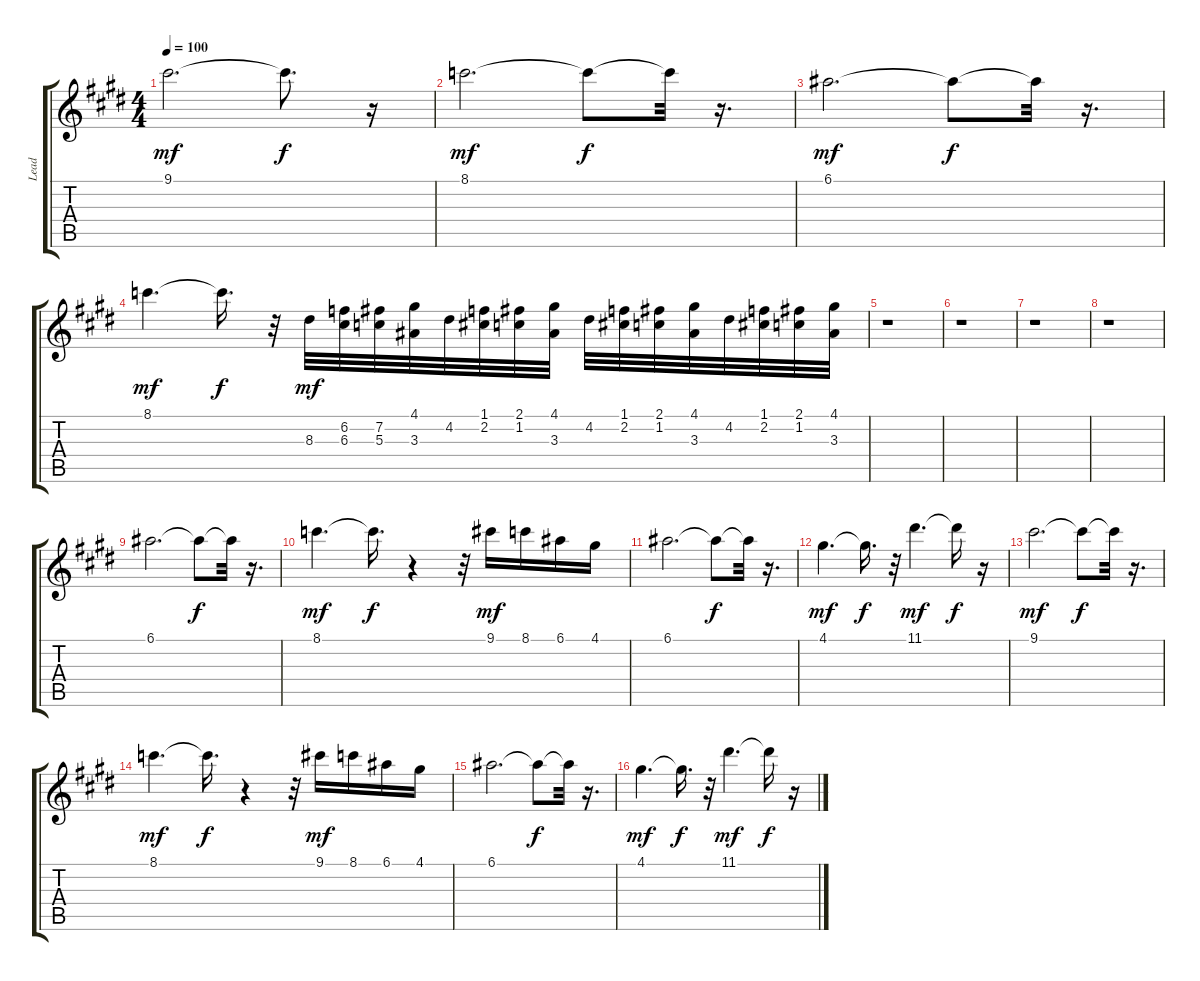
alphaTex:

\track ("Lead" "Lead") {instrument electricguitarjazz}
\staff {score tabs}
\tuning (E4 B3 G3 D3 A2 E2) {hide}
\ts (4 4)
\tempo 100
\clef g2
\ks e
9.1.2{d dy mf} 9.1{t}.8{d dy f} r.16 |
8.1.2{d dy mf} 8.1{t}.8{dy f} 8.1{t}.32 r.16{d} |
6.1.2{d dy mf} 6.1{t}.8{dy f} 6.1{t}.32 r.16{d} |
8.1.4{d dy mf} 8.1{t}.16{d dy f} r.32 8.3.32{dy mf} (6.2 6.3).32 (7.2 5.3).32 (4.1 3.3).32 4.2.32 (1.1 2.2).32 (2.1 1.2).32 (4.1 3.3).32 4.2.32 (1.1 2.2).32 (2.1 1.2).32 (4.1 3.3).32 4.2.32 (1.1 2.2).32 (2.1 1.2).32 (4.1 3.3).32 |
r.1 |
r.1 |
r.1 |
r.1 |
6.1.2{d} 6.1{t}.8{dy f} 6.1{t}.32 r.16{d} |
8.1.4{d dy mf} 8.1{t}.16{d dy f} r.4 r.32 9.1.16{dy mf} 8.1.16 6.1.16 4.1.16 |
6.1.2{d} 6.1{t}.8{dy f} 6.1{t}.32 r.16{d} |
4.1.4{d dy mf} 4.1{t}.16{d dy f} r.32 11.1.4{d dy mf} 11.1{t}.16{dy f} r.16 |
9.1.2{d dy mf} 9.1{t}.8{dy f} 9.1{t}.32 r.16{d} |
8.1.4{d dy mf} 8.1{t}.16{d dy f} r.4 r.32 9.1.16{dy mf} 8.1.16 6.1.16 4.1.16 |
6.1.2{d} 6.1{t}.8{dy f} 6.1{t}.32 r.16{d} |
4.1.4{d dy mf} 4.1{t}.16{d dy f} r.32 11.1.4{d dy mf} 11.1{t}.16{dy f} r.16
